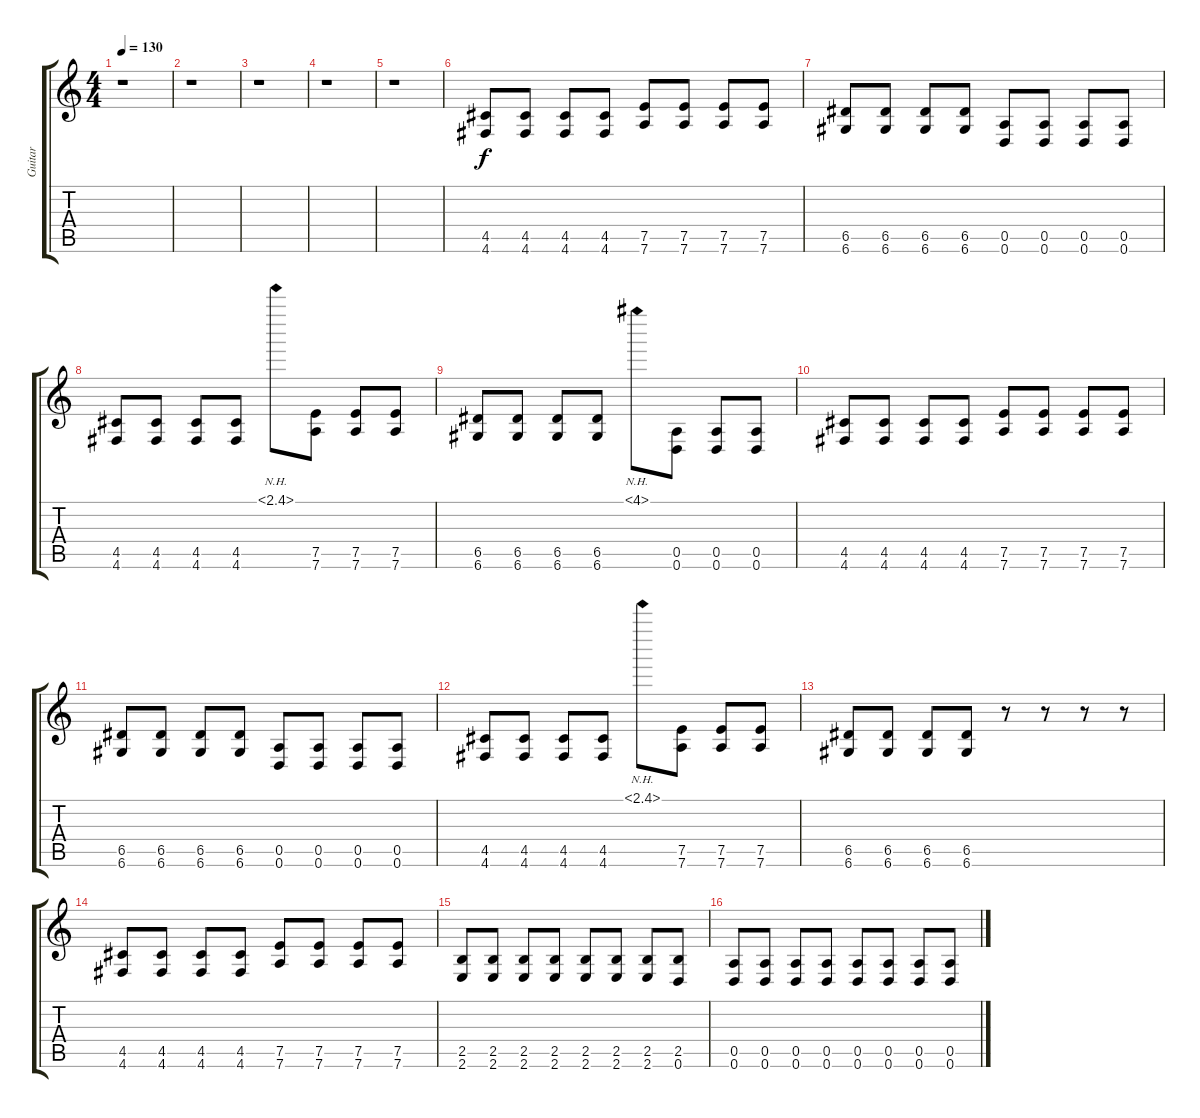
\track ("Guitar" "Guitar") {instrument distortionguitar}
\staff {score tabs}
\tuning (E4 B3 G3 D3 A2 D2) {hide}
\ts (4 4)
\tempo 130
\clef g2
\ks c
r.1{dy f} |
r.1 |
r.1 |
r.1 |
r.1 |
(4.5 4.6).8 (4.5 4.6).8 (4.5 4.6).8 (4.5 4.6).8 (7.5 7.6).8 (7.5 7.6).8 (7.5 7.6).8 (7.5 7.6).8 |
(6.5 6.6).8 (6.5 6.6).8 (6.5 6.6).8 (6.5 6.6).8 (0.5 0.6).8 (0.5 0.6).8 (0.5 0.6).8 (0.5 0.6).8 |
(4.5 4.6).8 (4.5 4.6).8 (4.5 4.6).8 (4.5 4.6).8 2.1{nh}.8 (7.5 7.6).8 (7.5 7.6).8 (7.5 7.6).8 |
(6.5 6.6).8 (6.5 6.6).8 (6.5 6.6).8 (6.5 6.6).8 4.1{nh}.8 (0.5 0.6).8 (0.5 0.6).8 (0.5 0.6).8 |
(4.5 4.6).8 (4.5 4.6).8 (4.5 4.6).8 (4.5 4.6).8 (7.5 7.6).8 (7.5 7.6).8 (7.5 7.6).8 (7.5 7.6).8 |
(6.5 6.6).8 (6.5 6.6).8 (6.5 6.6).8 (6.5 6.6).8 (0.5 0.6).8 (0.5 0.6).8 (0.5 0.6).8 (0.5 0.6).8 |
(4.5 4.6).8 (4.5 4.6).8 (4.5 4.6).8 (4.5 4.6).8 2.1{nh}.8 (7.5 7.6).8 (7.5 7.6).8 (7.5 7.6).8 |
(6.5 6.6).8 (6.5 6.6).8 (6.5 6.6).8 (6.5 6.6).8 r.8 r.8 r.8 r.8 |
(4.5 4.6).8 (4.5 4.6).8 (4.5 4.6).8 (4.5 4.6).8 (7.5 7.6).8 (7.5 7.6).8 (7.5 7.6).8 (7.5 7.6).8 |
(2.5 2.6).8 (2.5 2.6).8 (2.5 2.6).8 (2.5 2.6).8 (2.5 2.6).8 (2.5 2.6).8 (2.5 2.6).8 (2.5 0.6).8 |
(0.5 0.6).8 (0.5 0.6).8 (0.5 0.6).8 (0.5 0.6).8 (0.5 0.6).8 (0.5 0.6).8 (0.5 0.6).8 (0.5 0.6).8
